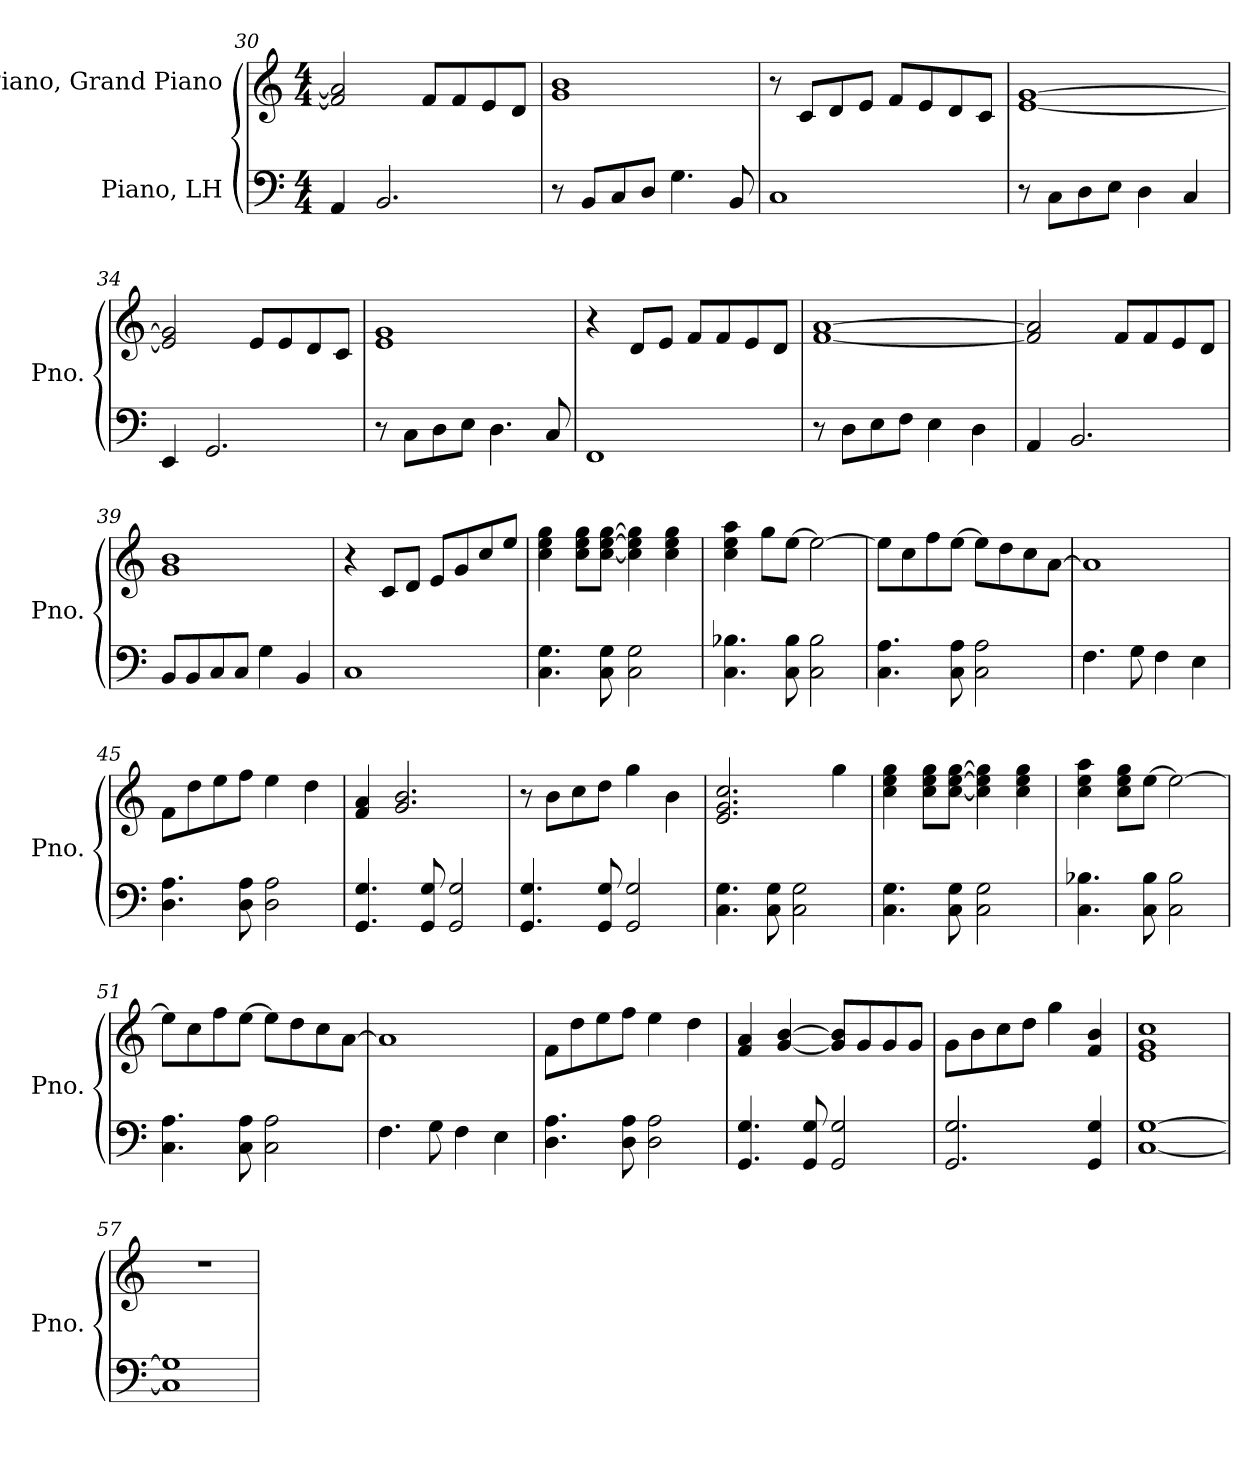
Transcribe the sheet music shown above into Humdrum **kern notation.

**kern	**kern
*part2	*part1
*staff2	*staff1
*I"Piano, LH	*I"Piano,  Grand Piano
*I'Pno.	*I'Pno.
*clefF4	*clefG2
*k[]	*k[]
*M4/4	*M4/4
=30	=30
4AA/	2f/] 2a/]
2.BB/	.
.	8f/L
.	8f/
.	8e/
.	8d/J
=31	=31
8r	1g 1b
8BB/L	.
8C/	.
8D/J	.
4.G\	.
8BB/	.
=32	=32
1C	8r
.	8c/L
.	8d/
.	8e/J
.	8f/L
.	8e/
.	8d/
.	8c/J
!!LO:LB:g=z
=33	=33
8r	[1e [1g
8C\L	.
8D\	.
8E\J	.
4D\	.
4C/	.
=34	=34
4EE/	2e/] 2g/]
2.GG/	.
.	8e/L
.	8e/
.	8d/
.	8c/J
=35	=35
8r	1e 1g
8C\L	.
8D\	.
8E\J	.
4.D\	.
8C/	.
=36	=36
1FF	4r
.	8d/L
.	8e/J
.	8f/L
.	8f/
.	8e/
.	8d/J
=37	=37
8r	[1f [1a
8D\L	.
8E\	.
8F\J	.
4E\	.
4D\	.
=38	=38
4AA/	2f/] 2a/]
2.BB/	.
.	8f/L
.	8f/
.	8e/
.	8d/J
!!LO:PB:g=z
=39	=39
8BB/L	1g 1b
8BB/	.
8C/	.
8C/J	.
4G\	.
4BB/	.
=40	=40
1C	4r
.	8c/L
.	8d/J
.	8e/L
.	8g/
.	8cc/
.	8ee/J
=41	=41
4.C\ 4.G\	4cc\ 4ee\ 4gg\
.	8cc\ 8ee\ 8gg\L
8C\ 8G\	[8cc\ [8ee\ [8gg\J
2C\ 2G\	4cc\] 4ee\] 4gg\]
.	4cc\ 4ee\ 4gg\
=42	=42
4.C\ 4.B-X\	4cc\ 4ee\ 4aa\
.	8gg\L
8C\ 8B-\	[8ee\J
2C\ 2B-\	2ee\_
=43	=43
4.C\ 4.A\	8ee\L]
.	8cc\
.	8ff\
8C\ 8A\	[8ee\J
2C\ 2A\	8ee\L]
.	8dd\
.	8cc\
.	[8a\J
=44	=44
4.F\	1a]
8G\	.
4F\	.
4E\	.
!!LO:LB:g=z
=45	=45
4.D\ 4.A\	8f\L
.	8dd\
.	8ee\
8D\ 8A\	8ff\J
2D\ 2A\	4ee\
.	4dd\
=46	=46
4.GG/ 4.G/	4f/ 4a/
.	2.g/ 2.b/
8GG/ 8G/	.
2GG/ 2G/	.
=47	=47
4.GG/ 4.G/	8r
.	8b\L
.	8cc\
8GG/ 8G/	8dd\J
2GG/ 2G/	4gg\
.	4b\
=48	=48
4.C\ 4.G\	2.e/ 2.g/ 2.cc/
8C\ 8G\	.
2C\ 2G\	.
.	4gg\
=49	=49
4.C\ 4.G\	4cc\ 4ee\ 4gg\
.	8cc\ 8ee\ 8gg\L
8C\ 8G\	[8cc\ [8ee\ [8gg\J
2C\ 2G\	4cc\] 4ee\] 4gg\]
.	4cc\ 4ee\ 4gg\
=50	=50
4.C\ 4.B-X\	4cc\ 4ee\ 4aa\
.	8cc\ 8ee\ 8gg\L
8C\ 8B-\	[8ee\J
2C\ 2B-\	2ee\_
=51	=51
4.C\ 4.A\	8ee\L]
.	8cc\
.	8ff\
8C\ 8A\	[8ee\J
2C\ 2A\	8ee\L]
.	8dd\
.	8cc\
.	[8a\J
!!LO:LB:g=z
=52	=52
4.F\	1a]
8G\	.
4F\	.
4E\	.
=53	=53
4.D\ 4.A\	8f\L
.	8dd\
.	8ee\
8D\ 8A\	8ff\J
2D\ 2A\	4ee\
.	4dd\
=54	=54
4.GG/ 4.G/	4f/ 4a/
.	[4g/ [4b/
8GG/ 8G/	.
2GG/ 2G/	8g/] 8b/]L
.	8g/
.	8g/
.	8g/J
=55	=55
2.GG/ 2.G/	8g\L
.	8b\
.	8cc\
.	8dd\J
.	4gg\
4GG/ 4G/	4f/ 4b/
=56	=56
[1C [1G	1e 1g 1cc
=57	=57
1C] 1G]	1r
=	=
*-	*-
